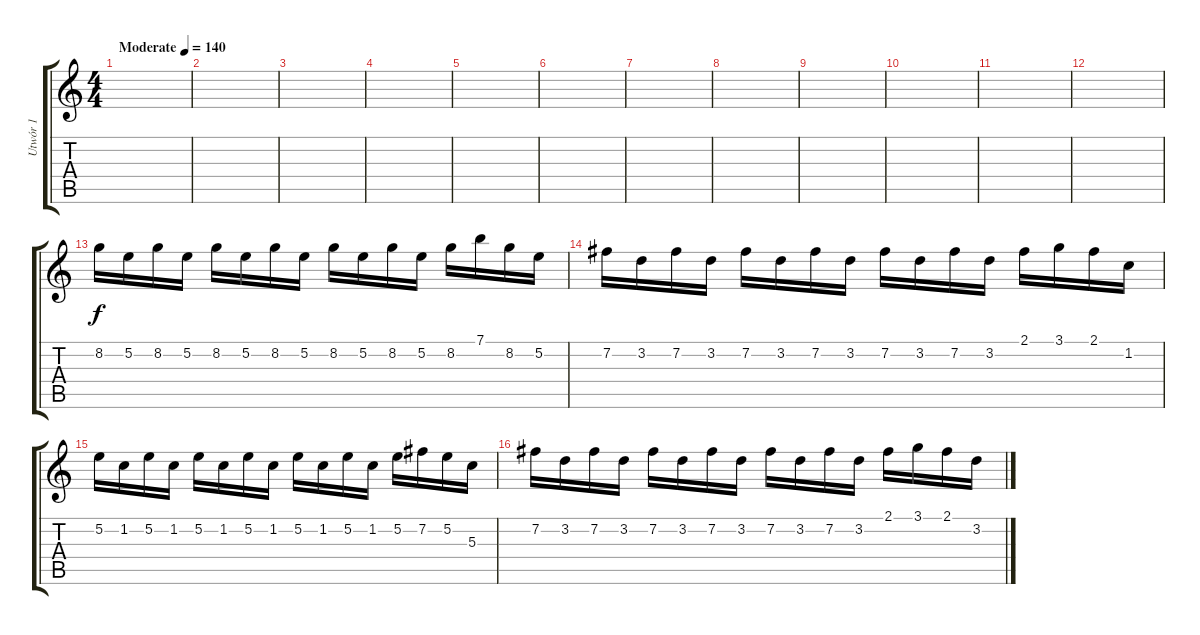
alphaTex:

\track ("Utwór 1" "Utwór 1") {instrument overdrivenguitar}
\staff {score tabs}
\tuning (E4 B3 G3 D3 A2 E2) {hide}
\ts (4 4)
\tempo (140 "Moderate")
\clef g2
\ks c
|
|
|
|
|
|
|
|
|
|
|
|
8.2.16 5.2.16 8.2.16 5.2.16 8.2.16 5.2.16 8.2.16 5.2.16 8.2.16 5.2.16 8.2.16 5.2.16 8.2.16 7.1.16 8.2.16 5.2.16 |
7.2.16 3.2.16 7.2.16 3.2.16 7.2.16 3.2.16 7.2.16 3.2.16 7.2.16 3.2.16 7.2.16 3.2.16 2.1.16 3.1.16 2.1.16 1.2.16 |
5.2.16 1.2.16 5.2.16 1.2.16 5.2.16 1.2.16 5.2.16 1.2.16 5.2.16 1.2.16 5.2.16 1.2.16 5.2.16 7.2.16 5.2.16 5.3.16 |
7.2.16 3.2.16 7.2.16 3.2.16 7.2.16 3.2.16 7.2.16 3.2.16 7.2.16 3.2.16 7.2.16 3.2.16 2.1.16 3.1.16 2.1.16 3.2.16
